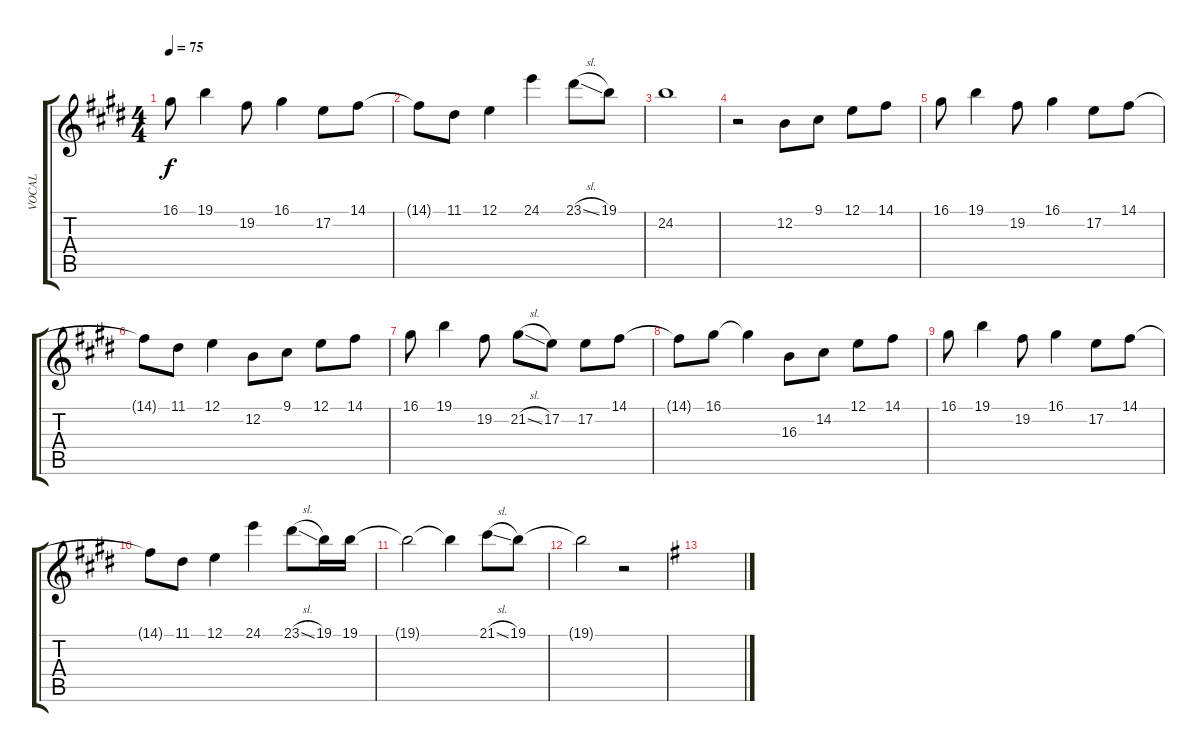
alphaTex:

\track ("VOCAL" "VOCAL") {instrument shakuhachi}
\staff {score tabs}
\tuning (E4 B3 G3 D3 A2 E2) {hide}
\ts (4 4)
\tempo 75
\clef g2
\ks e
16.1.8{dy f} 19.1.4 19.2.8 16.1.4 17.2.8 14.1.8 |
14.1{t}.8 11.1.8 12.1.4 24.1.4 23.1{sl}.8 19.1.8 |
24.2.1 |
r.2 12.2.8 9.1.8 12.1.8 14.1.8 |
16.1.8 19.1.4 19.2.8 16.1.4 17.2.8 14.1.8 |
14.1{t}.8 11.1.8 12.1.4 12.2.8 9.1.8 12.1.8 14.1.8 |
16.1.8 19.1.4 19.2.8 21.2{sl}.8 17.2.8 17.2.8 14.1.8 |
14.1{t}.8 16.1.8 16.1{t}.4 16.3.8 14.2.8 12.1.8 14.1.8 |
16.1.8 19.1.4 19.2.8 16.1.4 17.2.8 14.1.8 |
14.1{t}.8 11.1.8 12.1.4 24.1.4 23.1{sl}.8 19.1.16 19.1.16 |
19.1{t}.2 19.1{t}.4 21.1{sl}.8 19.1.8 |
19.1{t}.2 r.2 |
\ks g
